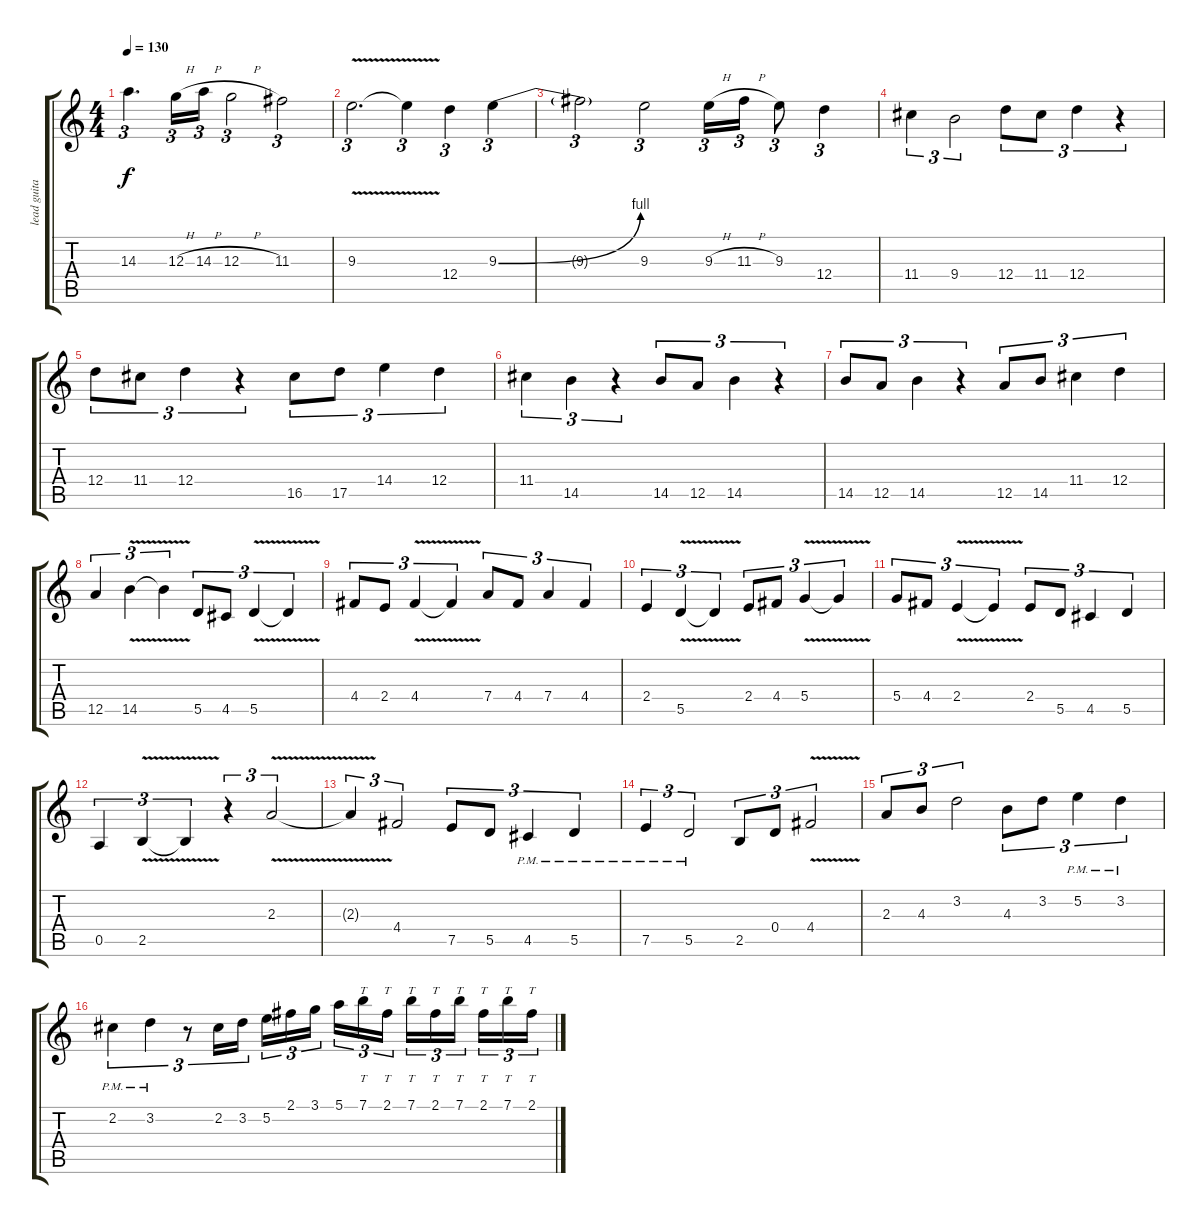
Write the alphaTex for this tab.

\track ("lead guitar" "lead guita") {instrument overdrivenguitar}
\staff {score tabs}
\tuning (E4 B3 G3 D3 A2 E2) {hide}
\ts (4 4)
\tempo 130
\clef g2
\ks c
14.3.4{d tu (3 2) dy f} 12.3{h}.16{tu (3 2)} 14.3{h}.16{tu (3 2)} 12.3{h}.2{tu (3 2)} 11.3.2{tu (3 2)} |
9.3{v}.2{d tu (3 2)} 9.3{t}.4{tu (3 2)} 12.4.4{tu (3 2)} 9.3{be (bend 0 0 60 4)}.4{tu (3 2)} |
9.3{t}.2{tu (3 2)} 9.3.2{tu (3 2)} 9.3{h}.16{tu (3 2)} 11.3{h}.16{tu (3 2)} 9.3.8{tu (3 2)} 12.4.4{tu (3 2)} |
11.4.4{tu (3 2)} 9.4.2{tu (3 2)} 12.4.8{tu (3 2)} 11.4.8{tu (3 2)} 12.4.4{tu (3 2)} r.4{tu (3 2)} |
12.4.8{tu (3 2)} 11.4.8{tu (3 2)} 12.4.4{tu (3 2)} r.4{tu (3 2)} 16.5.8{tu (3 2)} 17.5.8{tu (3 2)} 14.4.4{tu (3 2)} 12.4.4{tu (3 2)} |
11.4.4{tu (3 2)} 14.5.4{tu (3 2)} r.4{tu (3 2)} 14.5.8{tu (3 2)} 12.5.8{tu (3 2)} 14.5.4{tu (3 2)} r.4{tu (3 2)} |
14.5.8{tu (3 2)} 12.5.8{tu (3 2)} 14.5.4{tu (3 2)} r.4{tu (3 2)} 12.5.8{tu (3 2)} 14.5.8{tu (3 2)} 11.4.4{tu (3 2)} 12.4.4{tu (3 2)} |
12.5.4{tu (3 2)} 14.5{v}.4{tu (3 2)} 14.5{t}.4{tu (3 2)} 5.5.8{tu (3 2)} 4.5.8{tu (3 2)} 5.5{v}.4{tu (3 2)} 5.5{t}.4{tu (3 2)} |
4.4.8{tu (3 2)} 2.4.8{tu (3 2)} 4.4{v}.4{tu (3 2)} 4.4{t}.4{tu (3 2)} 7.4.8{tu (3 2)} 4.4.8{tu (3 2)} 7.4.4{tu (3 2)} 4.4.4{tu (3 2)} |
2.4.4{tu (3 2)} 5.5{v}.4{tu (3 2)} 5.5{t}.4{tu (3 2)} 2.4.8{tu (3 2)} 4.4.8{tu (3 2)} 5.4{v}.4{tu (3 2)} 5.4{t}.4{tu (3 2)} |
5.4.8{tu (3 2)} 4.4.8{tu (3 2)} 2.4{v}.4{tu (3 2)} 2.4{t}.4{tu (3 2)} 2.4.8{tu (3 2)} 5.5.8{tu (3 2)} 4.5.4{tu (3 2)} 5.5.4{tu (3 2)} |
0.5.4{tu (3 2)} 2.5{v}.4{tu (3 2)} 2.5{t}.4{tu (3 2)} r.4{tu (3 2)} 2.3{v}.2{tu (3 2)} |
2.3{t}.4{tu (3 2)} 4.4.2{tu (3 2)} 7.5.8{tu (3 2)} 5.5.8{tu (3 2)} 4.5{pm}.4{tu (3 2)} 5.5{pm}.4{tu (3 2)} |
7.5{pm}.4{tu (3 2)} 5.5{pm}.2{tu (3 2)} 2.5.8{tu (3 2)} 0.4.8{tu (3 2)} 4.4{v}.2{tu (3 2)} |
2.3.8{tu (3 2)} 4.3.8{tu (3 2)} 3.2.2{tu (3 2)} 4.3.8{tu (3 2)} 3.2.8{tu (3 2)} 5.2{pm}.4{tu (3 2)} 3.2{pm}.4{tu (3 2)} |
2.2{pm}.4{tu (3 2)} 3.2{pm}.4{tu (3 2)} r.8{tu (3 2)} 2.2.16{tu (3 2)} 3.2.16{tu (3 2)} 5.2.16{tu (3 2)} 2.1.16{tu (3 2)} 3.1.16{tu (3 2) beam splitsecondary} 5.1.16{tu (3 2)} 7.1.16{tt tu (3 2)} 2.1.16{tt tu (3 2)} 7.1.16{tt tu (3 2)} 2.1.16{tt tu (3 2)} 7.1.16{tt tu (3 2) beam splitsecondary} 2.1.16{tt tu (3 2)} 7.1.16{tt tu (3 2)} 2.1.16{tt tu (3 2)}
